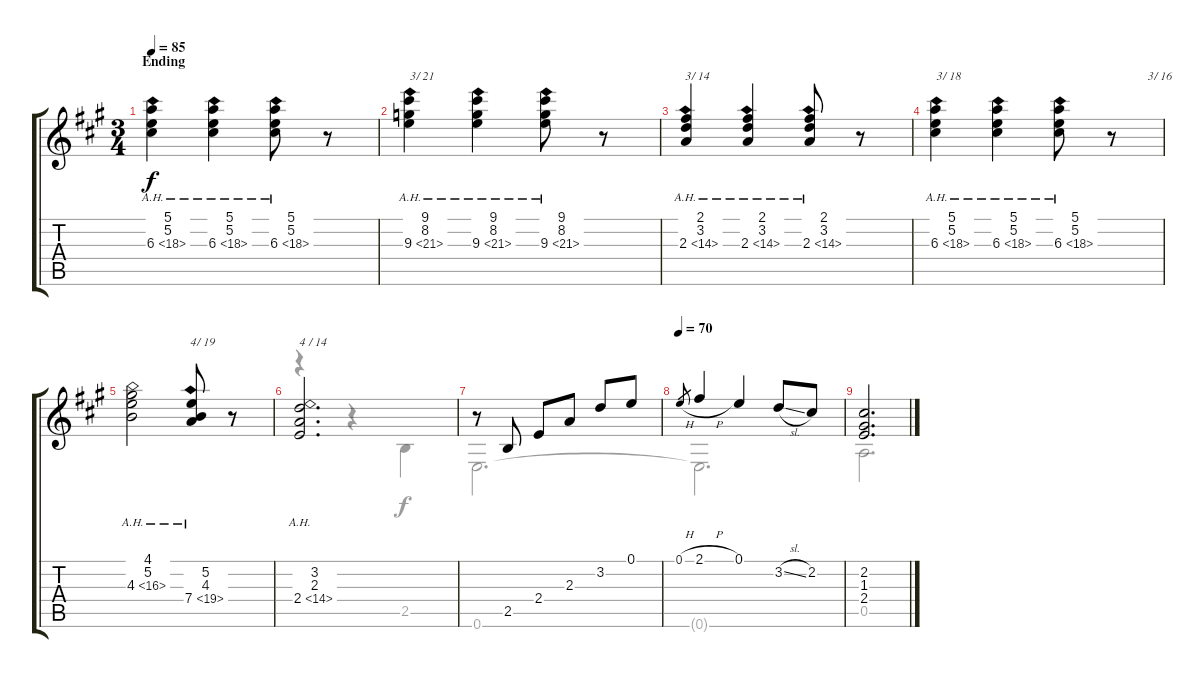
\track "" {instrument acousticguitarsteel}
\staff {score tabs}
\tuning (E4 B3 G3 D3 A2 E2) {hide}
\voice
\ts (3 4)
\section ("" "Ending")
\tempo 85
\clef g2
\ks a
(5.1 5.2 6.3{ah 12}).4{txt "" dy f} (5.1 5.2 6.3{ah 12}).4 (5.1 5.2 6.3{ah 12}).8 r.8 |
(9.1 8.2 9.3{ah 12}).4{txt "3/ 21"} (9.1 8.2 9.3{ah 12}).4 (9.1 8.2 9.3{ah 12}).8 r.8 |
(2.1 3.2 2.3{ah 12}).4{txt "3/ 14"} (2.1 3.2 2.3{ah 12}).4 (2.1 3.2 2.3{ah 12}).8 r.8 |
(5.1 5.2 6.3{ah 12}).4{txt "3/ 18"} (5.1 5.2 6.3{ah 12}).4 (5.1 5.2 6.3{ah 12}).8 r.8{txt "            3/ 16"} |
(4.1 5.2 4.3{ah 12}).2 (5.2 4.3 7.4{ah 12}).8{txt "4/ 19"} r.8 |
(3.2 2.3 2.4{ah 12}).2{d txt "4 / 14"} |
r.8 2.5.8 2.4.8 2.3.8 3.2.8 0.1.8 |
\tempo 70
0.1{h}.8{gr} 2.1{h}.4 0.1.4 3.2{sl}.8 2.2.8 |
(2.2 1.3 2.4).2{d}
\voice
\clef g2
\ottava regular
\simile none
\ks a
|
|
|
|
|
r.4 r.4 2.5.4 |
0.6.2{d} |
0.6{t}.2{d} |
0.5.2{d}
